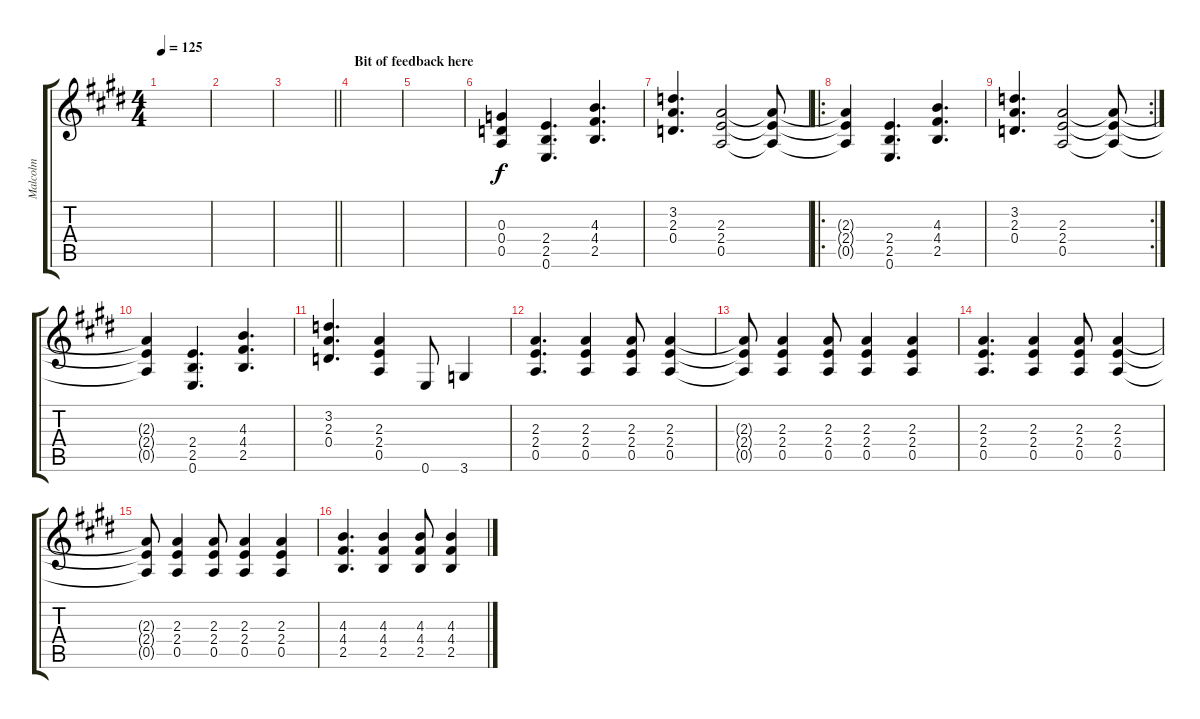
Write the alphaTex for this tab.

\track ("Malcolm" "Malcolm") {instrument overdrivenguitar}
\staff {score tabs}
\tuning (E4 B3 G3 D3 A2 E2) {hide}
\ts (4 4)
\tempo 125
\clef g2
\ks e
|
|
\barLineRight lightlight
|
\section ("" "Bit of feedback here")
|
|
(0.3 0.4 0.5).4 (2.4 2.5 0.6).4{d} (4.3 4.4 2.5).4{d} |
(3.2 2.3 0.4).4{d} (2.3 2.4 0.5).2 (2.3{t} 2.4{t} 0.5{t}).8 |
\ro
(2.3{t} 2.4{t} 0.5{t}).4 (2.4 2.5 0.6).4{d} (4.3 4.4 2.5).4{d} |
\rc 2
(3.2 2.3 0.4).4{d} (2.3 2.4 0.5).2 (2.3{t} 2.4{t} 0.5{t}).8 |
(2.3{t} 2.4{t} 0.5{t}).4 (2.4 2.5 0.6).4{d} (4.3 4.4 2.5).4{d} |
(3.2 2.3 0.4).4{d} (2.3 2.4 0.5).4 0.6.8 3.6.4 |
(2.3 2.4 0.5).4{d} (2.3 2.4 0.5).4 (2.3 2.4 0.5).8 (2.3 2.4 0.5).4 |
(2.3{t} 2.4{t} 0.5{t}).8 (2.3 2.4 0.5).4 (2.3 2.4 0.5).8 (2.3 2.4 0.5).4 (2.3 2.4 0.5).4 |
(2.3 2.4 0.5).4{d} (2.3 2.4 0.5).4 (2.3 2.4 0.5).8 (2.3 2.4 0.5).4 |
(2.3{t} 2.4{t} 0.5{t}).8 (2.3 2.4 0.5).4 (2.3 2.4 0.5).8 (2.3 2.4 0.5).4 (2.3 2.4 0.5).4 |
(4.3 4.4 2.5).4{d} (4.3 4.4 2.5).4 (4.3 4.4 2.5).8 (4.3 4.4 2.5).4
